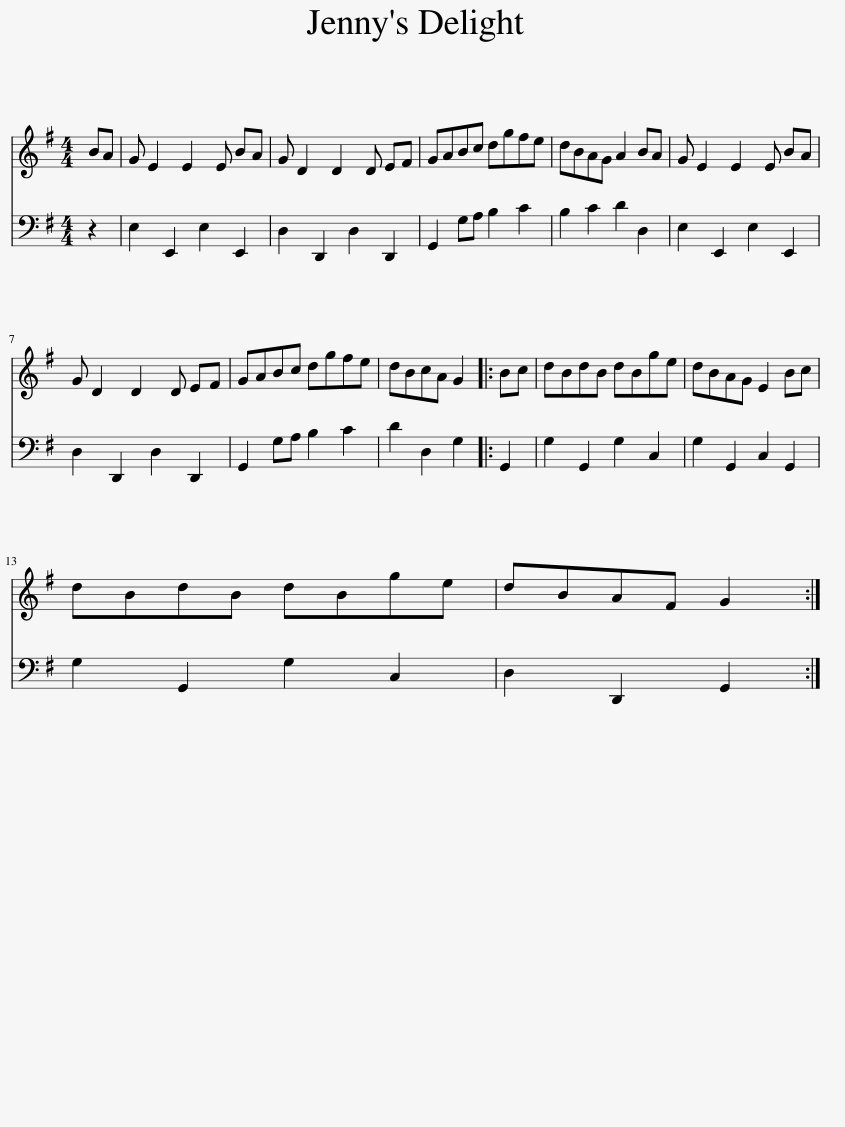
X:1
%%score 1 2
L:1/8
M:4/4
I:linebreak $
K:G
V:1 treble
V:2 bass
V:1
 BA | G E2 E2 E BA | G D2 D2 D EF | GABc dgfe | dBAG A2 BA | %5
 G E2 E2 E BA |$ G D2 D2 D EF | GABc dgfe | dBcA G2 |: Bc | %10
 dBdB dBge | dBAG E2 Bc |$ dBdB dBge | dBAF G2 :| %14
V:2
 z2 | E,2 E,,2 E,2 E,,2 | D,2 D,,2 D,2 D,,2 | G,,2 G,A, B,2 C2 | B,2 C2 D2 D,2 | %5
 E,2 E,,2 E,2 E,,2 |$ D,2 D,,2 D,2 D,,2 | G,,2 G,A, B,2 C2 | D2 D,2 G,2 |: G,,2 | %10
 G,2 G,,2 G,2 C,2 | G,2 G,,2 C,2 G,,2 |$ G,2 G,,2 G,2 C,2 | D,2 D,,2 G,,2 :| %14
